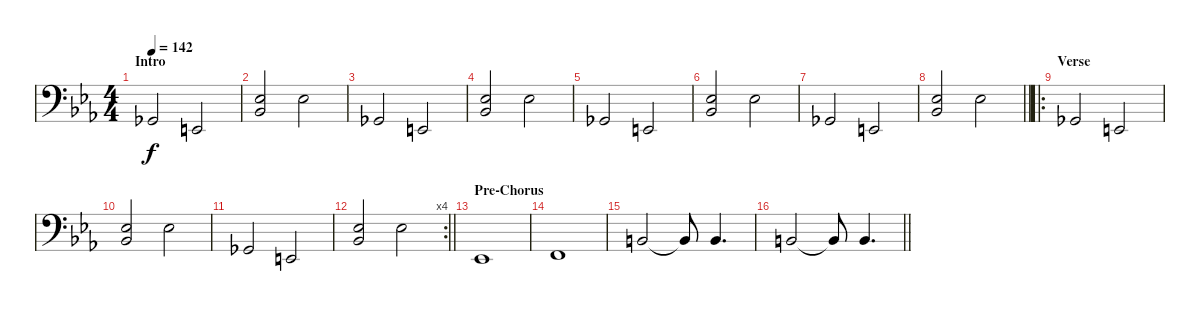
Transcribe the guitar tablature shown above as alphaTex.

\track "" {instrument acousticgrandpiano}
\staff {score}
\tuning (G2 D2 A1 E1) {hide}
\ts (4 4)
\section ("" "Intro")
\tempo 142
\clef f4
\ks eb
4.2.2{dy f instrument acousticgrandpiano} 2.2.2 |
(8.1 8.2).2 8.1.2 |
4.2.2 2.2.2 |
(8.1 8.2).2 8.1.2 |
4.2.2 2.2.2 |
(8.1 8.2).2 8.1.2 |
4.2.2 2.2.2 |
\barLineRight lightlight
(8.1 8.2).2 8.1.2 |
\ro
\section ("" "Verse")
4.2.2 2.2.2 |
(8.1 8.2).2 8.1.2 |
4.2.2 2.2.2 |
\rc 4
\barLineRight lightlight
(8.1 8.2).2 8.1.2 |
\section ("" "Pre-Chorus")
6.3.1 |
3.2.1 |
4.1.2 4.1{t}.8 4.1.4{d} |
\barLineRight lightlight
4.1.2 4.1{t}.8 4.1.4{d}
